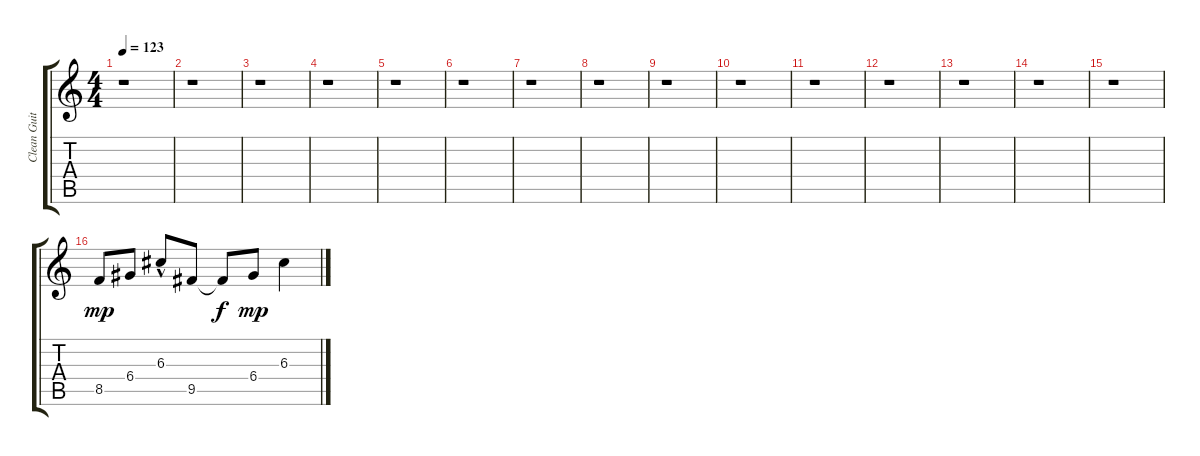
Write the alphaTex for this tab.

\track ("Clean Guitar" "Clean Guit") {instrument electricguitarclean}
\staff {score tabs}
\tuning (E4 B3 G3 D3 A2 E2) {hide}
\ts (4 4)
\tempo 123
\clef g2
\ks c
r.1{dy mp} |
r.1 |
r.1 |
r.1 |
r.1 |
r.1 |
r.1 |
r.1 |
r.1 |
r.1 |
r.1 |
r.1 |
r.1 |
r.1 |
r.1 |
8.5.8 6.4.8 6.3{hac}.8 9.5.8 9.5{t}.8{dy f} 6.4.8{dy mp} 6.3.4
